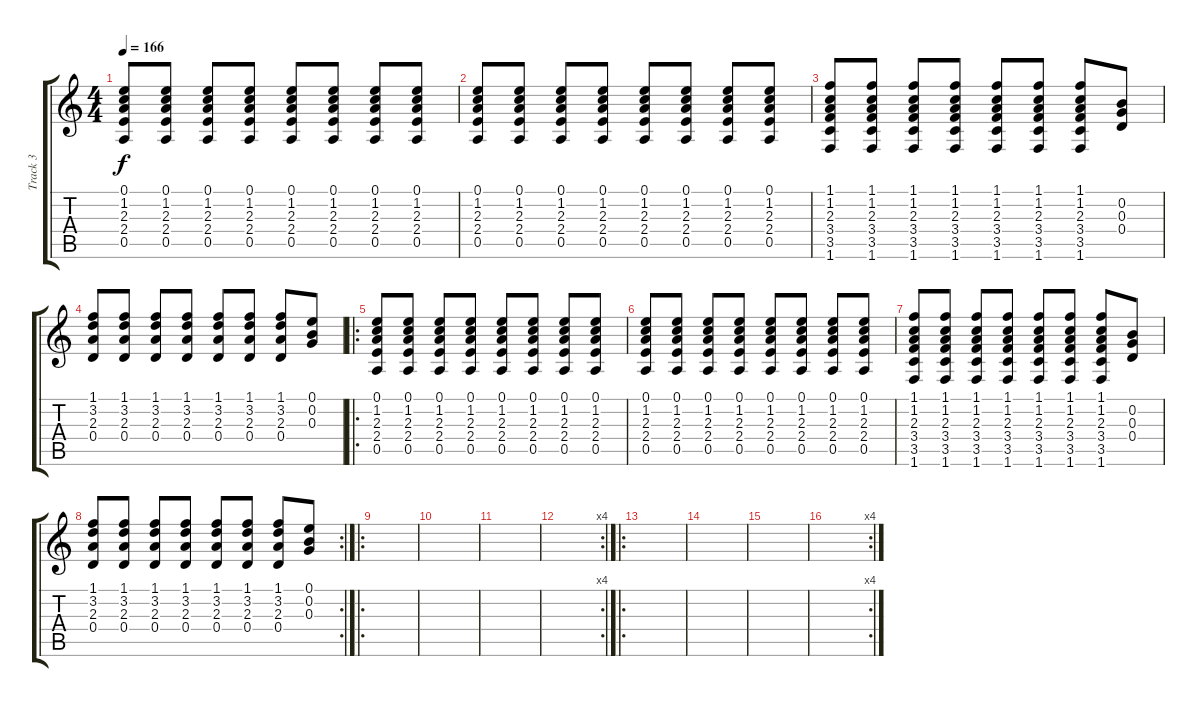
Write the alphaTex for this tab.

\track ("Track 3" "Track 3") {instrument electricguitarclean}
\staff {score tabs}
\tuning (E4 B3 G3 D3 A2 E2) {hide}
\ts (4 4)
\tempo 166
\clef g2
\ks c
(0.1 1.2 2.3 2.4 0.5).8{dy f volume 12} (0.1 1.2 2.3 2.4 0.5).8 (0.1 1.2 2.3 2.4 0.5).8 (0.1 1.2 2.3 2.4 0.5).8 (0.1 1.2 2.3 2.4 0.5).8 (0.1 1.2 2.3 2.4 0.5).8 (0.1 1.2 2.3 2.4 0.5).8 (0.1 1.2 2.3 2.4 0.5).8 |
(0.1 1.2 2.3 2.4 0.5).8 (0.1 1.2 2.3 2.4 0.5).8 (0.1 1.2 2.3 2.4 0.5).8 (0.1 1.2 2.3 2.4 0.5).8 (0.1 1.2 2.3 2.4 0.5).8 (0.1 1.2 2.3 2.4 0.5).8 (0.1 1.2 2.3 2.4 0.5).8 (0.1 1.2 2.3 2.4 0.5).8 |
(1.1 1.2 2.3 3.4 3.5 1.6).8 (1.1 1.2 2.3 3.4 3.5 1.6).8 (1.1 1.2 2.3 3.4 3.5 1.6).8 (1.1 1.2 2.3 3.4 3.5 1.6).8 (1.1 1.2 2.3 3.4 3.5 1.6).8 (1.1 1.2 2.3 3.4 3.5 1.6).8 (1.1 1.2 2.3 3.4 3.5 1.6).8 (0.2 0.3 0.4).8 |
(1.1 3.2 2.3 0.4).8 (1.1 3.2 2.3 0.4).8 (1.1 3.2 2.3 0.4).8 (1.1 3.2 2.3 0.4).8 (1.1 3.2 2.3 0.4).8 (1.1 3.2 2.3 0.4).8 (1.1 3.2 2.3 0.4).8 (0.1 0.2 0.3).8 |
\ro
(0.1 1.2 2.3 2.4 0.5).8{volume 12} (0.1 1.2 2.3 2.4 0.5).8 (0.1 1.2 2.3 2.4 0.5).8 (0.1 1.2 2.3 2.4 0.5).8 (0.1 1.2 2.3 2.4 0.5).8 (0.1 1.2 2.3 2.4 0.5).8 (0.1 1.2 2.3 2.4 0.5).8 (0.1 1.2 2.3 2.4 0.5).8 |
(0.1 1.2 2.3 2.4 0.5).8 (0.1 1.2 2.3 2.4 0.5).8 (0.1 1.2 2.3 2.4 0.5).8 (0.1 1.2 2.3 2.4 0.5).8 (0.1 1.2 2.3 2.4 0.5).8 (0.1 1.2 2.3 2.4 0.5).8 (0.1 1.2 2.3 2.4 0.5).8 (0.1 1.2 2.3 2.4 0.5).8 |
(1.1 1.2 2.3 3.4 3.5 1.6).8 (1.1 1.2 2.3 3.4 3.5 1.6).8 (1.1 1.2 2.3 3.4 3.5 1.6).8 (1.1 1.2 2.3 3.4 3.5 1.6).8 (1.1 1.2 2.3 3.4 3.5 1.6).8 (1.1 1.2 2.3 3.4 3.5 1.6).8 (1.1 1.2 2.3 3.4 3.5 1.6).8 (0.2 0.3 0.4).8 |
\rc 2
(1.1 3.2 2.3 0.4).8 (1.1 3.2 2.3 0.4).8 (1.1 3.2 2.3 0.4).8 (1.1 3.2 2.3 0.4).8 (1.1 3.2 2.3 0.4).8 (1.1 3.2 2.3 0.4).8 (1.1 3.2 2.3 0.4).8 (0.1 0.2 0.3).8 |
\ro
|
|
|
\rc 4
|
\ro
|
|
|
\rc 4
